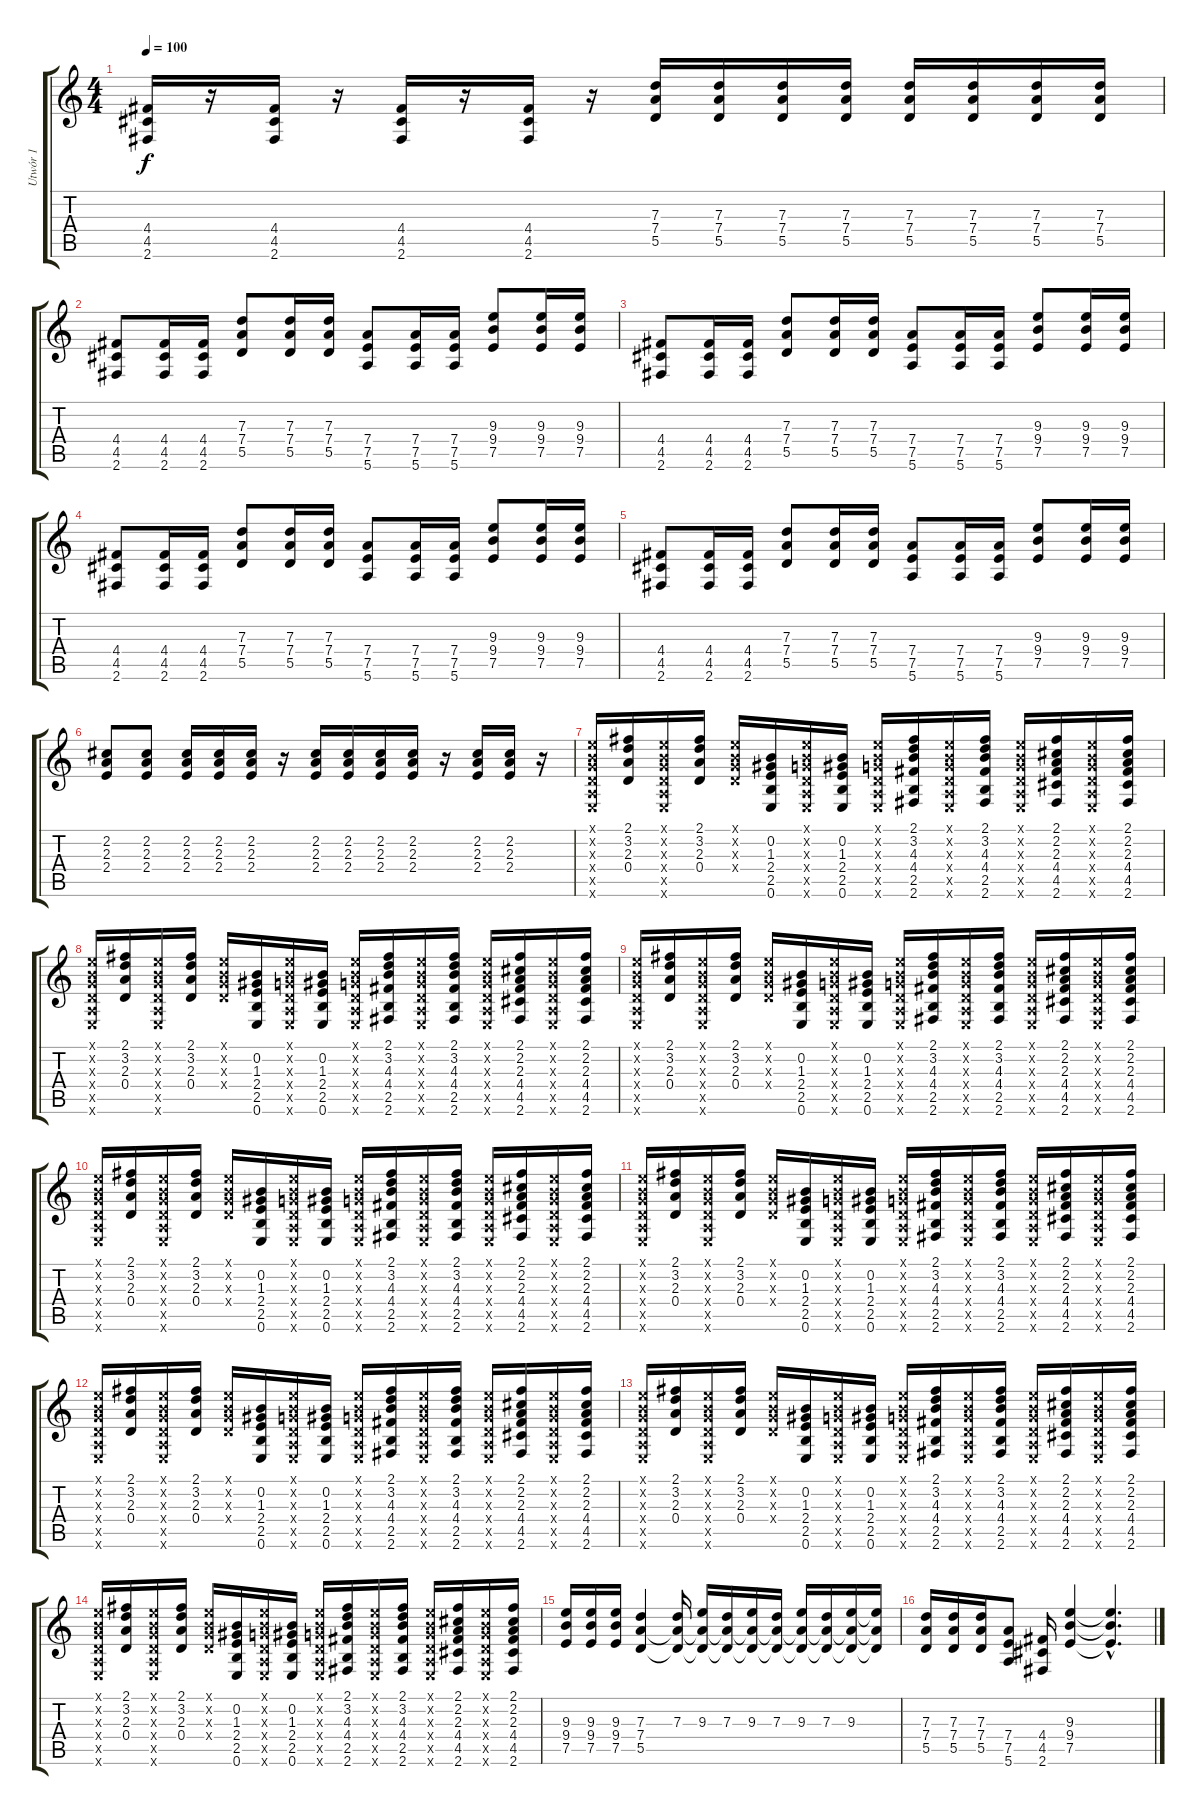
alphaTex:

\track ("Utwór 1" "Utwór 1") {instrument distortionguitar}
\staff {score tabs}
\tuning (E4 B3 G3 D3 A2 E2) {hide}
\ts (4 4)
\tempo 100
\clef g2
\ks c
(4.4 4.5 2.6).16{dy f} r.16 (4.4 4.5 2.6).16 r.16 (4.4 4.5 2.6).16 r.16 (4.4 4.5 2.6).16 r.16 (7.3 7.4 5.5).16 (7.3 7.4 5.5).16 (7.3 7.4 5.5).16 (7.3 7.4 5.5).16 (7.3 7.4 5.5).16 (7.3 7.4 5.5).16 (7.3 7.4 5.5).16 (7.3 7.4 5.5).16 |
(4.4 4.5 2.6).8 (4.4 4.5 2.6).16 (4.4 4.5 2.6).16 (7.3 7.4 5.5).8 (7.3 7.4 5.5).16 (7.3 7.4 5.5).16 (7.4 7.5 5.6).8 (7.4 7.5 5.6).16 (7.4 7.5 5.6).16 (9.3 9.4 7.5).8 (9.3 9.4 7.5).16 (9.3 9.4 7.5).16 |
(4.4 4.5 2.6).8 (4.4 4.5 2.6).16 (4.4 4.5 2.6).16 (7.3 7.4 5.5).8 (7.3 7.4 5.5).16 (7.3 7.4 5.5).16 (7.4 7.5 5.6).8 (7.4 7.5 5.6).16 (7.4 7.5 5.6).16 (9.3 9.4 7.5).8 (9.3 9.4 7.5).16 (9.3 9.4 7.5).16 |
(4.4 4.5 2.6).8 (4.4 4.5 2.6).16 (4.4 4.5 2.6).16 (7.3 7.4 5.5).8 (7.3 7.4 5.5).16 (7.3 7.4 5.5).16 (7.4 7.5 5.6).8 (7.4 7.5 5.6).16 (7.4 7.5 5.6).16 (9.3 9.4 7.5).8 (9.3 9.4 7.5).16 (9.3 9.4 7.5).16 |
(4.4 4.5 2.6).8 (4.4 4.5 2.6).16 (4.4 4.5 2.6).16 (7.3 7.4 5.5).8 (7.3 7.4 5.5).16 (7.3 7.4 5.5).16 (7.4 7.5 5.6).8 (7.4 7.5 5.6).16 (7.4 7.5 5.6).16 (9.3 9.4 7.5).8 (9.3 9.4 7.5).16 (9.3 9.4 7.5).16 |
(2.2 2.3 2.4).8 (2.2 2.3 2.4).8 (2.2 2.3 2.4).16 (2.2 2.3 2.4).16 (2.2 2.3 2.4).16 r.16 (2.2 2.3 2.4).16 (2.2 2.3 2.4).16 (2.2 2.3 2.4).16 (2.2 2.3 2.4).16 r.16 (2.2 2.3 2.4).16 (2.2 2.3 2.4).16 r.16 |
(0.1{x} 0.2{x} 0.3{x} 0.4{x} 0.5{x} 0.6{x}).16 (2.1 3.2 2.3 0.4).16 (0.1{x} 0.2{x} 0.3{x} 0.4{x} 0.5{x} 0.6{x}).16 (2.1 3.2 2.3 0.4).16 (0.1{x} 0.2{x} 0.3{x} 0.4{x}).16 (0.2 1.3 2.4 2.5 0.6).16 (0.1{x} 0.2{x} 0.3{x} 0.4{x} 0.5{x} 0.6{x}).16 (0.2 1.3 2.4 2.5 0.6).16 (0.1{x} 0.2{x} 0.3{x} 0.4{x} 0.5{x} 0.6{x}).16 (2.1 3.2 4.3 4.4 2.5 2.6).16 (0.1{x} 0.2{x} 0.3{x} 0.4{x} 0.5{x} 0.6{x}).16 (2.1 3.2 4.3 4.4 2.5 2.6).16 (0.1{x} 0.2{x} 0.3{x} 0.4{x} 0.5{x} 0.6{x}).16 (2.1 2.2 2.3 4.4 4.5 2.6).16 (0.1{x} 0.2{x} 0.3{x} 0.4{x} 0.5{x} 0.6{x}).16 (2.1 2.2 2.3 4.4 4.5 2.6).16 |
(0.1{x} 0.2{x} 0.3{x} 0.4{x} 0.5{x} 0.6{x}).16 (2.1 3.2 2.3 0.4).16 (0.1{x} 0.2{x} 0.3{x} 0.4{x} 0.5{x} 0.6{x}).16 (2.1 3.2 2.3 0.4).16 (0.1{x} 0.2{x} 0.3{x} 0.4{x}).16 (0.2 1.3 2.4 2.5 0.6).16 (0.1{x} 0.2{x} 0.3{x} 0.4{x} 0.5{x} 0.6{x}).16 (0.2 1.3 2.4 2.5 0.6).16 (0.1{x} 0.2{x} 0.3{x} 0.4{x} 0.5{x} 0.6{x}).16 (2.1 3.2 4.3 4.4 2.5 2.6).16 (0.1{x} 0.2{x} 0.3{x} 0.4{x} 0.5{x} 0.6{x}).16 (2.1 3.2 4.3 4.4 2.5 2.6).16 (0.1{x} 0.2{x} 0.3{x} 0.4{x} 0.5{x} 0.6{x}).16 (2.1 2.2 2.3 4.4 4.5 2.6).16 (0.1{x} 0.2{x} 0.3{x} 0.4{x} 0.5{x} 0.6{x}).16 (2.1 2.2 2.3 4.4 4.5 2.6).16 |
(0.1{x} 0.2{x} 0.3{x} 0.4{x} 0.5{x} 0.6{x}).16 (2.1 3.2 2.3 0.4).16 (0.1{x} 0.2{x} 0.3{x} 0.4{x} 0.5{x} 0.6{x}).16 (2.1 3.2 2.3 0.4).16 (0.1{x} 0.2{x} 0.3{x} 0.4{x}).16 (0.2 1.3 2.4 2.5 0.6).16 (0.1{x} 0.2{x} 0.3{x} 0.4{x} 0.5{x} 0.6{x}).16 (0.2 1.3 2.4 2.5 0.6).16 (0.1{x} 0.2{x} 0.3{x} 0.4{x} 0.5{x} 0.6{x}).16 (2.1 3.2 4.3 4.4 2.5 2.6).16 (0.1{x} 0.2{x} 0.3{x} 0.4{x} 0.5{x} 0.6{x}).16 (2.1 3.2 4.3 4.4 2.5 2.6).16 (0.1{x} 0.2{x} 0.3{x} 0.4{x} 0.5{x} 0.6{x}).16 (2.1 2.2 2.3 4.4 4.5 2.6).16 (0.1{x} 0.2{x} 0.3{x} 0.4{x} 0.5{x} 0.6{x}).16 (2.1 2.2 2.3 4.4 4.5 2.6).16 |
(0.1{x} 0.2{x} 0.3{x} 0.4{x} 0.5{x} 0.6{x}).16 (2.1 3.2 2.3 0.4).16 (0.1{x} 0.2{x} 0.3{x} 0.4{x} 0.5{x} 0.6{x}).16 (2.1 3.2 2.3 0.4).16 (0.1{x} 0.2{x} 0.3{x} 0.4{x}).16 (0.2 1.3 2.4 2.5 0.6).16 (0.1{x} 0.2{x} 0.3{x} 0.4{x} 0.5{x} 0.6{x}).16 (0.2 1.3 2.4 2.5 0.6).16 (0.1{x} 0.2{x} 0.3{x} 0.4{x} 0.5{x} 0.6{x}).16 (2.1 3.2 4.3 4.4 2.5 2.6).16 (0.1{x} 0.2{x} 0.3{x} 0.4{x} 0.5{x} 0.6{x}).16 (2.1 3.2 4.3 4.4 2.5 2.6).16 (0.1{x} 0.2{x} 0.3{x} 0.4{x} 0.5{x} 0.6{x}).16 (2.1 2.2 2.3 4.4 4.5 2.6).16 (0.1{x} 0.2{x} 0.3{x} 0.4{x} 0.5{x} 0.6{x}).16 (2.1 2.2 2.3 4.4 4.5 2.6).16 |
(0.1{x} 0.2{x} 0.3{x} 0.4{x} 0.5{x} 0.6{x}).16 (2.1 3.2 2.3 0.4).16 (0.1{x} 0.2{x} 0.3{x} 0.4{x} 0.5{x} 0.6{x}).16 (2.1 3.2 2.3 0.4).16 (0.1{x} 0.2{x} 0.3{x} 0.4{x}).16 (0.2 1.3 2.4 2.5 0.6).16 (0.1{x} 0.2{x} 0.3{x} 0.4{x} 0.5{x} 0.6{x}).16 (0.2 1.3 2.4 2.5 0.6).16 (0.1{x} 0.2{x} 0.3{x} 0.4{x} 0.5{x} 0.6{x}).16 (2.1 3.2 4.3 4.4 2.5 2.6).16 (0.1{x} 0.2{x} 0.3{x} 0.4{x} 0.5{x} 0.6{x}).16 (2.1 3.2 4.3 4.4 2.5 2.6).16 (0.1{x} 0.2{x} 0.3{x} 0.4{x} 0.5{x} 0.6{x}).16 (2.1 2.2 2.3 4.4 4.5 2.6).16 (0.1{x} 0.2{x} 0.3{x} 0.4{x} 0.5{x} 0.6{x}).16 (2.1 2.2 2.3 4.4 4.5 2.6).16 |
(0.1{x} 0.2{x} 0.3{x} 0.4{x} 0.5{x} 0.6{x}).16 (2.1 3.2 2.3 0.4).16 (0.1{x} 0.2{x} 0.3{x} 0.4{x} 0.5{x} 0.6{x}).16 (2.1 3.2 2.3 0.4).16 (0.1{x} 0.2{x} 0.3{x} 0.4{x}).16 (0.2 1.3 2.4 2.5 0.6).16 (0.1{x} 0.2{x} 0.3{x} 0.4{x} 0.5{x} 0.6{x}).16 (0.2 1.3 2.4 2.5 0.6).16 (0.1{x} 0.2{x} 0.3{x} 0.4{x} 0.5{x} 0.6{x}).16 (2.1 3.2 4.3 4.4 2.5 2.6).16 (0.1{x} 0.2{x} 0.3{x} 0.4{x} 0.5{x} 0.6{x}).16 (2.1 3.2 4.3 4.4 2.5 2.6).16 (0.1{x} 0.2{x} 0.3{x} 0.4{x} 0.5{x} 0.6{x}).16 (2.1 2.2 2.3 4.4 4.5 2.6).16 (0.1{x} 0.2{x} 0.3{x} 0.4{x} 0.5{x} 0.6{x}).16 (2.1 2.2 2.3 4.4 4.5 2.6).16 |
(0.1{x} 0.2{x} 0.3{x} 0.4{x} 0.5{x} 0.6{x}).16 (2.1 3.2 2.3 0.4).16 (0.1{x} 0.2{x} 0.3{x} 0.4{x} 0.5{x} 0.6{x}).16 (2.1 3.2 2.3 0.4).16 (0.1{x} 0.2{x} 0.3{x} 0.4{x}).16 (0.2 1.3 2.4 2.5 0.6).16 (0.1{x} 0.2{x} 0.3{x} 0.4{x} 0.5{x} 0.6{x}).16 (0.2 1.3 2.4 2.5 0.6).16 (0.1{x} 0.2{x} 0.3{x} 0.4{x} 0.5{x} 0.6{x}).16 (2.1 3.2 4.3 4.4 2.5 2.6).16 (0.1{x} 0.2{x} 0.3{x} 0.4{x} 0.5{x} 0.6{x}).16 (2.1 3.2 4.3 4.4 2.5 2.6).16 (0.1{x} 0.2{x} 0.3{x} 0.4{x} 0.5{x} 0.6{x}).16 (2.1 2.2 2.3 4.4 4.5 2.6).16 (0.1{x} 0.2{x} 0.3{x} 0.4{x} 0.5{x} 0.6{x}).16 (2.1 2.2 2.3 4.4 4.5 2.6).16 |
(0.1{x} 0.2{x} 0.3{x} 0.4{x} 0.5{x} 0.6{x}).16 (2.1 3.2 2.3 0.4).16 (0.1{x} 0.2{x} 0.3{x} 0.4{x} 0.5{x} 0.6{x}).16 (2.1 3.2 2.3 0.4).16 (0.1{x} 0.2{x} 0.3{x} 0.4{x}).16 (0.2 1.3 2.4 2.5 0.6).16 (0.1{x} 0.2{x} 0.3{x} 0.4{x} 0.5{x} 0.6{x}).16 (0.2 1.3 2.4 2.5 0.6).16 (0.1{x} 0.2{x} 0.3{x} 0.4{x} 0.5{x} 0.6{x}).16 (2.1 3.2 4.3 4.4 2.5 2.6).16 (0.1{x} 0.2{x} 0.3{x} 0.4{x} 0.5{x} 0.6{x}).16 (2.1 3.2 4.3 4.4 2.5 2.6).16 (0.1{x} 0.2{x} 0.3{x} 0.4{x} 0.5{x} 0.6{x}).16 (2.1 2.2 2.3 4.4 4.5 2.6).16 (0.1{x} 0.2{x} 0.3{x} 0.4{x} 0.5{x} 0.6{x}).16 (2.1 2.2 2.3 4.4 4.5 2.6).16 |
(9.3 9.4 7.5).16 (9.3 9.4 7.5).16 (9.3 9.4 7.5).16 (7.3 7.4 5.5).4 (7.3 7.4{t} 5.5{t}).16 (9.3 7.4{t} 5.5{t}).16 (7.3 7.4{t} 5.5{t}).16 (9.3 7.4{t} 5.5{t}).16 (7.3 7.4{t} 5.5{t}).16 (9.3 7.4{t} 5.5{t}).16 (7.3 7.4{t} 5.5{t}).16 (9.3 7.4{t} 5.5{t}).16 (9.3{t} 7.4{t} 5.5{t}).16 |
(7.3 7.4 5.5).16 (7.3 7.4 5.5).16 (7.3 7.4 5.5).16 (7.4 7.5 5.6).8 (4.4 4.5 2.6).16 (9.3 9.4 7.5).4 (9.3{hac t} 9.4{hac t} 7.5{hac t}).4{d}
